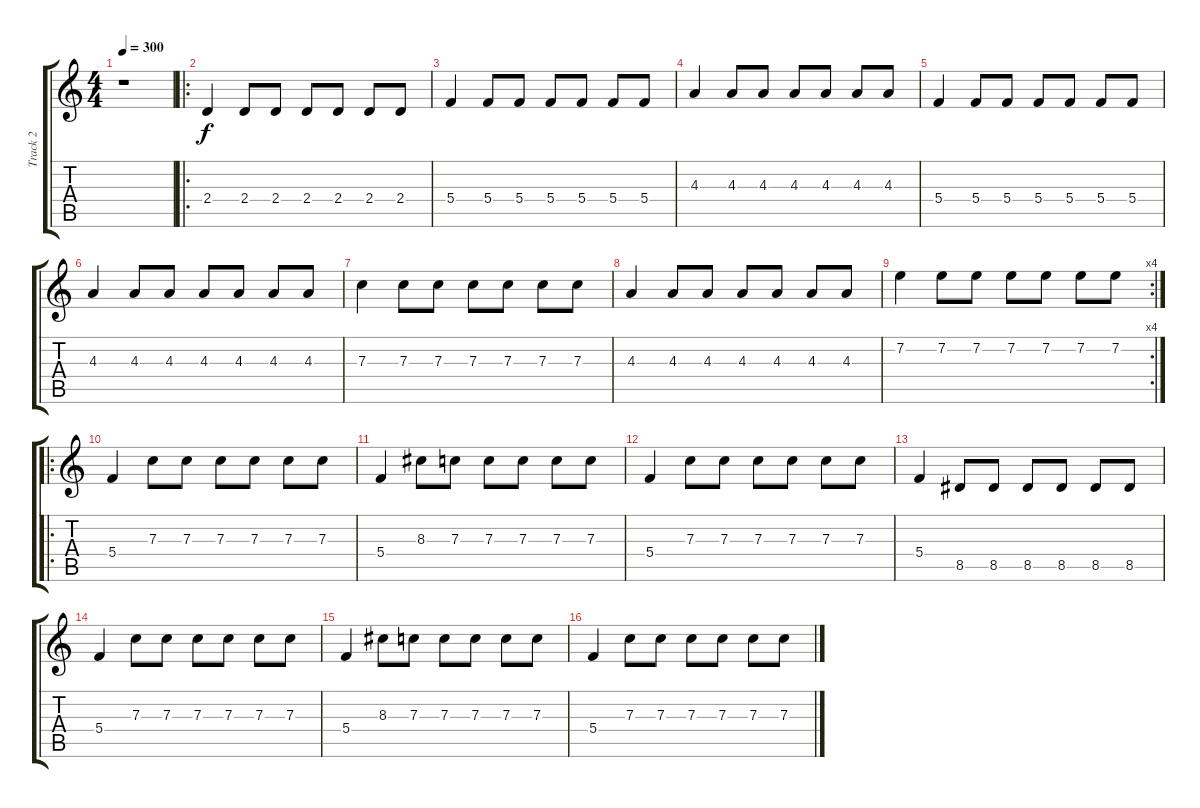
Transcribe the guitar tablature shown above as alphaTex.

\track ("Track 2" "Track 2") {instrument distortionguitar}
\staff {score tabs}
\tuning (D4 A3 F3 C3 G2 D2) {hide}
\ts (4 4)
\tempo 300
\clef g2
\ks c
r.1{dy f} |
\ro
2.4.4 2.4.8 2.4.8 2.4.8 2.4.8 2.4.8 2.4.8 |
5.4.4 5.4.8 5.4.8 5.4.8 5.4.8 5.4.8 5.4.8 |
4.3.4 4.3.8 4.3.8 4.3.8 4.3.8 4.3.8 4.3.8 |
5.4.4 5.4.8 5.4.8 5.4.8 5.4.8 5.4.8 5.4.8 |
4.3.4 4.3.8 4.3.8 4.3.8 4.3.8 4.3.8 4.3.8 |
7.3.4 7.3.8 7.3.8 7.3.8 7.3.8 7.3.8 7.3.8 |
4.3.4 4.3.8 4.3.8 4.3.8 4.3.8 4.3.8 4.3.8 |
\rc 4
7.2.4 7.2.8 7.2.8 7.2.8 7.2.8 7.2.8 7.2.8 |
\ro
5.4.4 7.3.8 7.3.8 7.3.8 7.3.8 7.3.8 7.3.8 |
5.4.4 8.3.8 7.3.8 7.3.8 7.3.8 7.3.8 7.3.8 |
5.4.4 7.3.8 7.3.8 7.3.8 7.3.8 7.3.8 7.3.8 |
5.4.4 8.5.8 8.5.8 8.5.8 8.5.8 8.5.8 8.5.8 |
5.4.4 7.3.8 7.3.8 7.3.8 7.3.8 7.3.8 7.3.8 |
5.4.4 8.3.8 7.3.8 7.3.8 7.3.8 7.3.8 7.3.8 |
5.4.4 7.3.8 7.3.8 7.3.8 7.3.8 7.3.8 7.3.8
